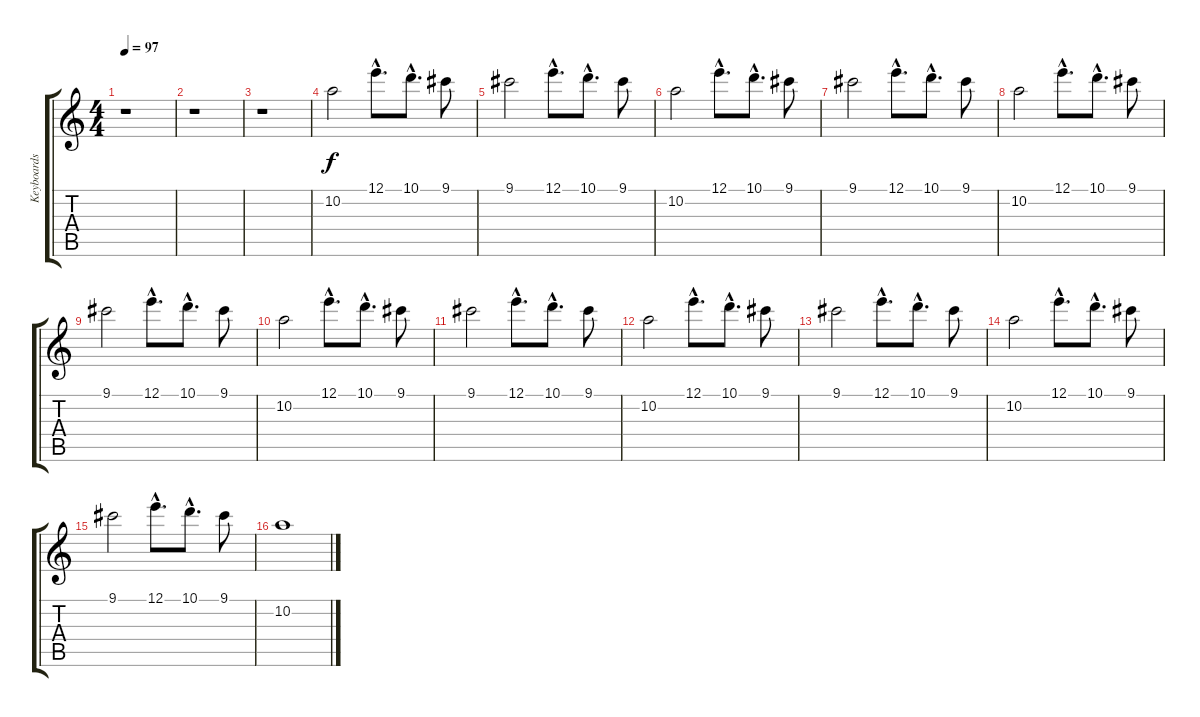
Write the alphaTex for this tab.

\track ("Keyboards" "Keyboards") {instrument distortionguitar}
\staff {score tabs}
\tuning (E4 B3 G3 D3 A2 E2) {hide}
\ts (4 4)
\tempo 97
\clef g2
\ks c
r.1{dy f} |
r.1 |
r.1 |
10.2.2 12.1{hac}.8{d} 10.1{hac}.8{d} 9.1.8 |
9.1.2 12.1{hac}.8{d} 10.1{hac}.8{d} 9.1.8 |
10.2.2 12.1{hac}.8{d} 10.1{hac}.8{d} 9.1.8 |
9.1.2 12.1{hac}.8{d} 10.1{hac}.8{d} 9.1.8 |
10.2.2 12.1{hac}.8{d} 10.1{hac}.8{d} 9.1.8 |
9.1.2 12.1{hac}.8{d} 10.1{hac}.8{d} 9.1.8 |
10.2.2 12.1{hac}.8{d} 10.1{hac}.8{d} 9.1.8 |
9.1.2 12.1{hac}.8{d} 10.1{hac}.8{d} 9.1.8 |
10.2.2 12.1{hac}.8{d} 10.1{hac}.8{d} 9.1.8 |
9.1.2 12.1{hac}.8{d} 10.1{hac}.8{d} 9.1.8 |
10.2.2 12.1{hac}.8{d} 10.1{hac}.8{d} 9.1.8 |
9.1.2 12.1{hac}.8{d} 10.1{hac}.8{d} 9.1.8 |
10.2.1
